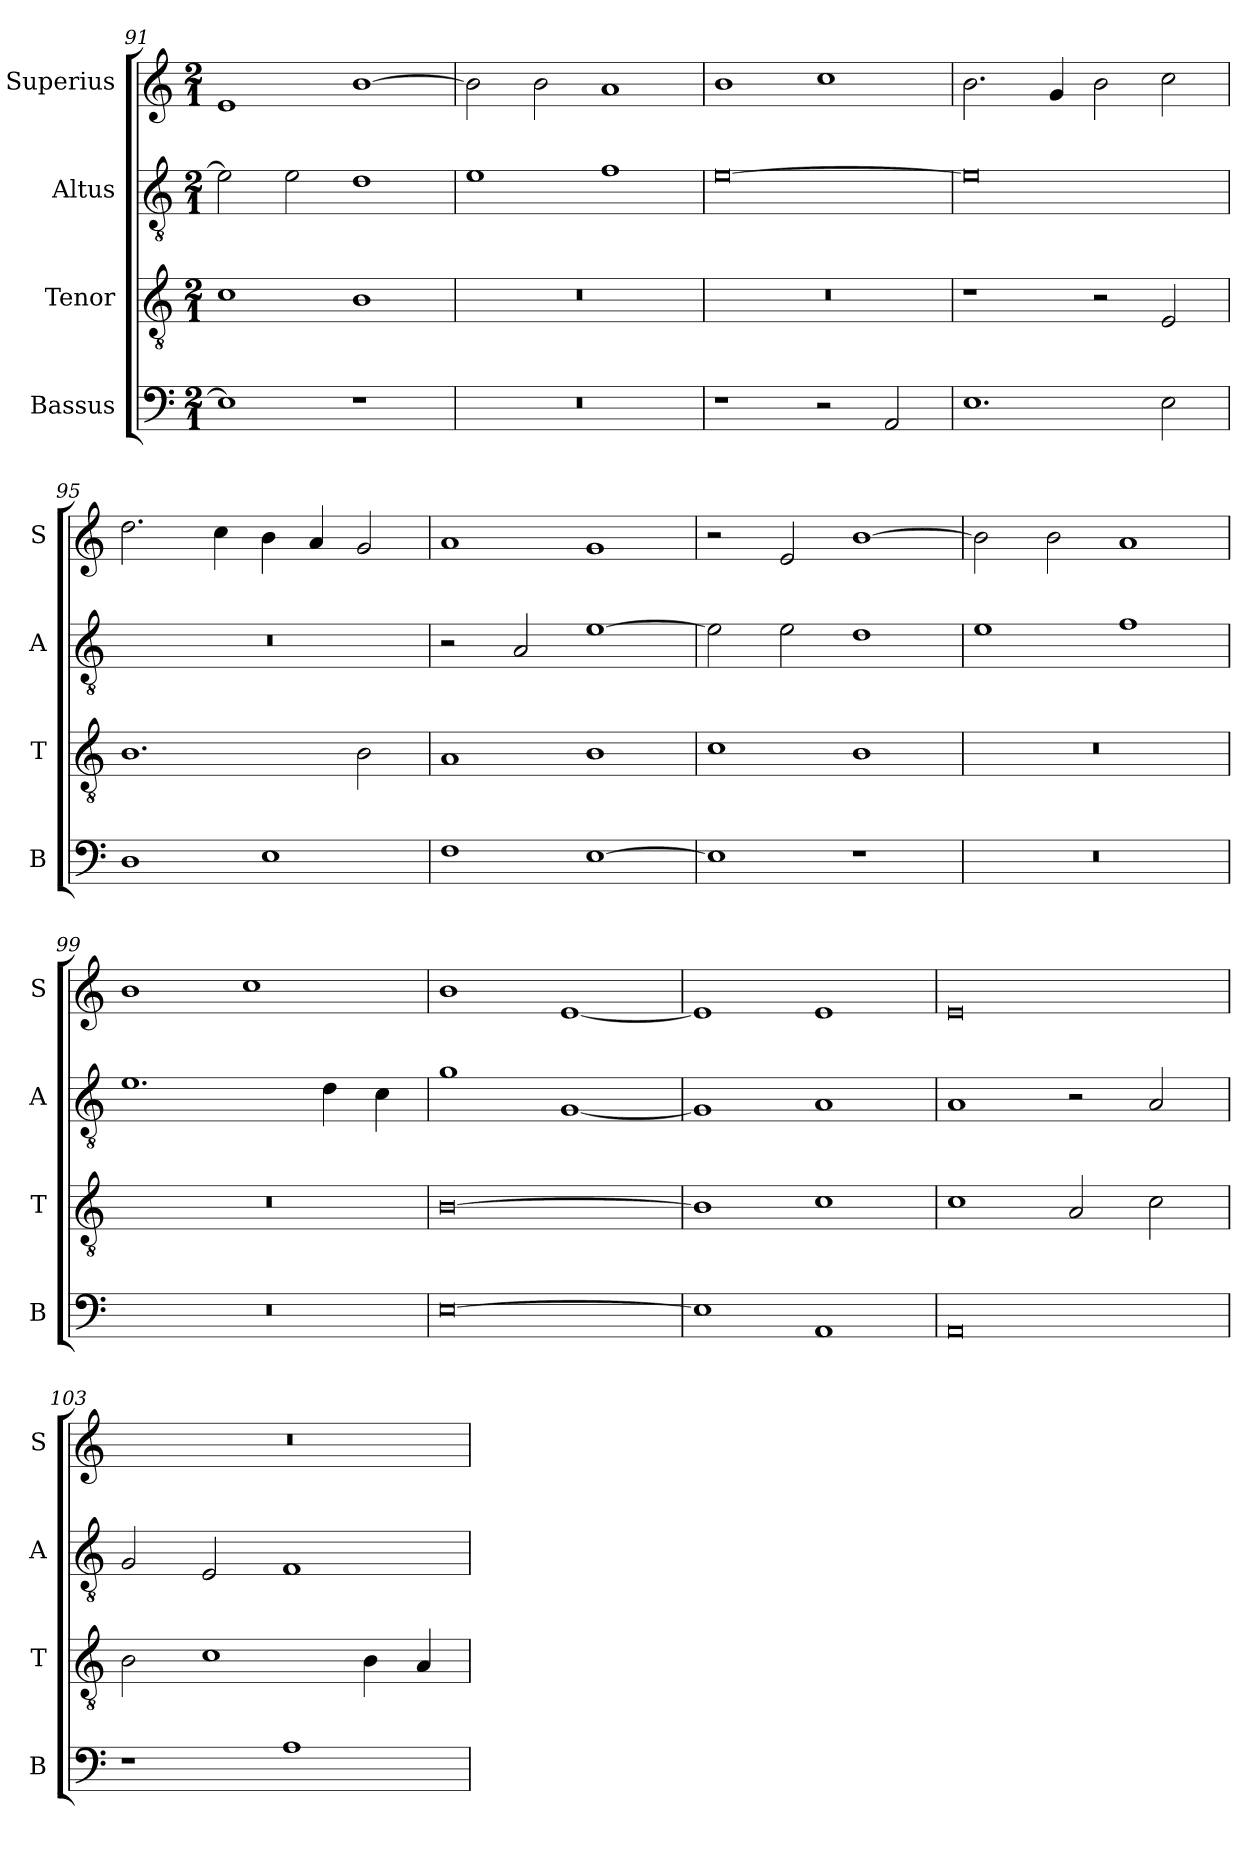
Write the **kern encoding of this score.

**kern	**kern	**kern	**kern
*part4	*part3	*part2	*part1
*staff4	*staff3	*staff2	*staff1
*I"Bassus	*I"Tenor	*I"Altus	*I"Superius
*I'B	*I'T	*I'A	*I'S
*clefF4	*clefGv2	*clefGv2	*clefG2
*k[]	*k[]	*k[]	*k[]
*C:	*C:	*C:	*C:
*M2/1	*M2/1	*M2/1	*M2/1
=91	=91	=91	=91
1E]	1c	2e]	1e
.	.	2e	.
1r	1B	1d	[1b
=92	=92	=92	=92
0r	0r	1e	2b]
.	.	.	2b
.	.	1f	1a
=93	=93	=93	=93
1r	0r	[0e	1b
2r	.	.	1cc
2AA	.	.	.
=94	=94	=94	=94
1.E	1r	0e]	2.b
.	.	.	4g
.	2r	.	2b
2E	2E	.	2cc
=95	=95	=95	=95
1D	1.B	0r	2.dd
.	.	.	4cc
1E	.	.	4b
.	.	.	4a
.	2B	.	2g
=96	=96	=96	=96
1F	1A	2r	1a
.	.	2A	.
[1E	1B	[1e	1g
=97	=97	=97	=97
1E]	1c	2e]	2r
.	.	2e	2e
1r	1B	1d	[1b
=98	=98	=98	=98
0r	0r	1e	2b]
.	.	.	2b
.	.	1f	1a
=99	=99	=99	=99
0r	0r	1.e	1b
.	.	.	1cc
.	.	4d	.
.	.	4c	.
=100	=100	=100	=100
[0E	[0B	1g	1b
.	.	[1G	[1e
=101	=101	=101	=101
1E]	1B]	1G]	1e]
1AA	1c	1A	1e
=102	=102	=102	=102
0AA	1c	1A	0e
.	2A	2r	.
.	2c	2A	.
=103	=103	=103	=103
1r	2B	2G	0r
.	1c	2E	.
1A	.	1F	.
.	4B	.	.
.	4A	.	.
=	=	=	=
*-	*-	*-	*-
